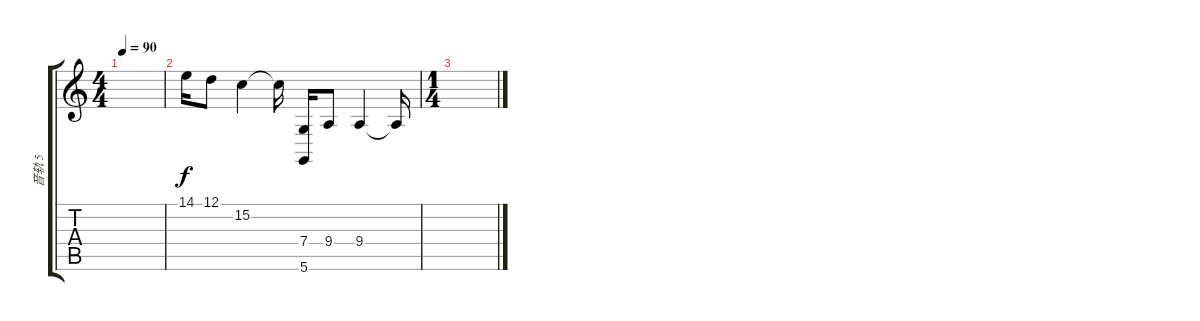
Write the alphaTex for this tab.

\track ("音轨 5" "音轨 5") {instrument acousticgrandpiano}
\staff {score tabs}
\tuning (D4 A3 F3 C3 G2 D2) {hide}
\ts (4 4)
\tempo 90
\clef g2
\ks c
|
14.1.16 12.1.8 15.2.4 15.2{t}.16 (7.4 5.6).16 9.4.8 9.4.4 9.4{t}.16 |
\ts (1 4)
